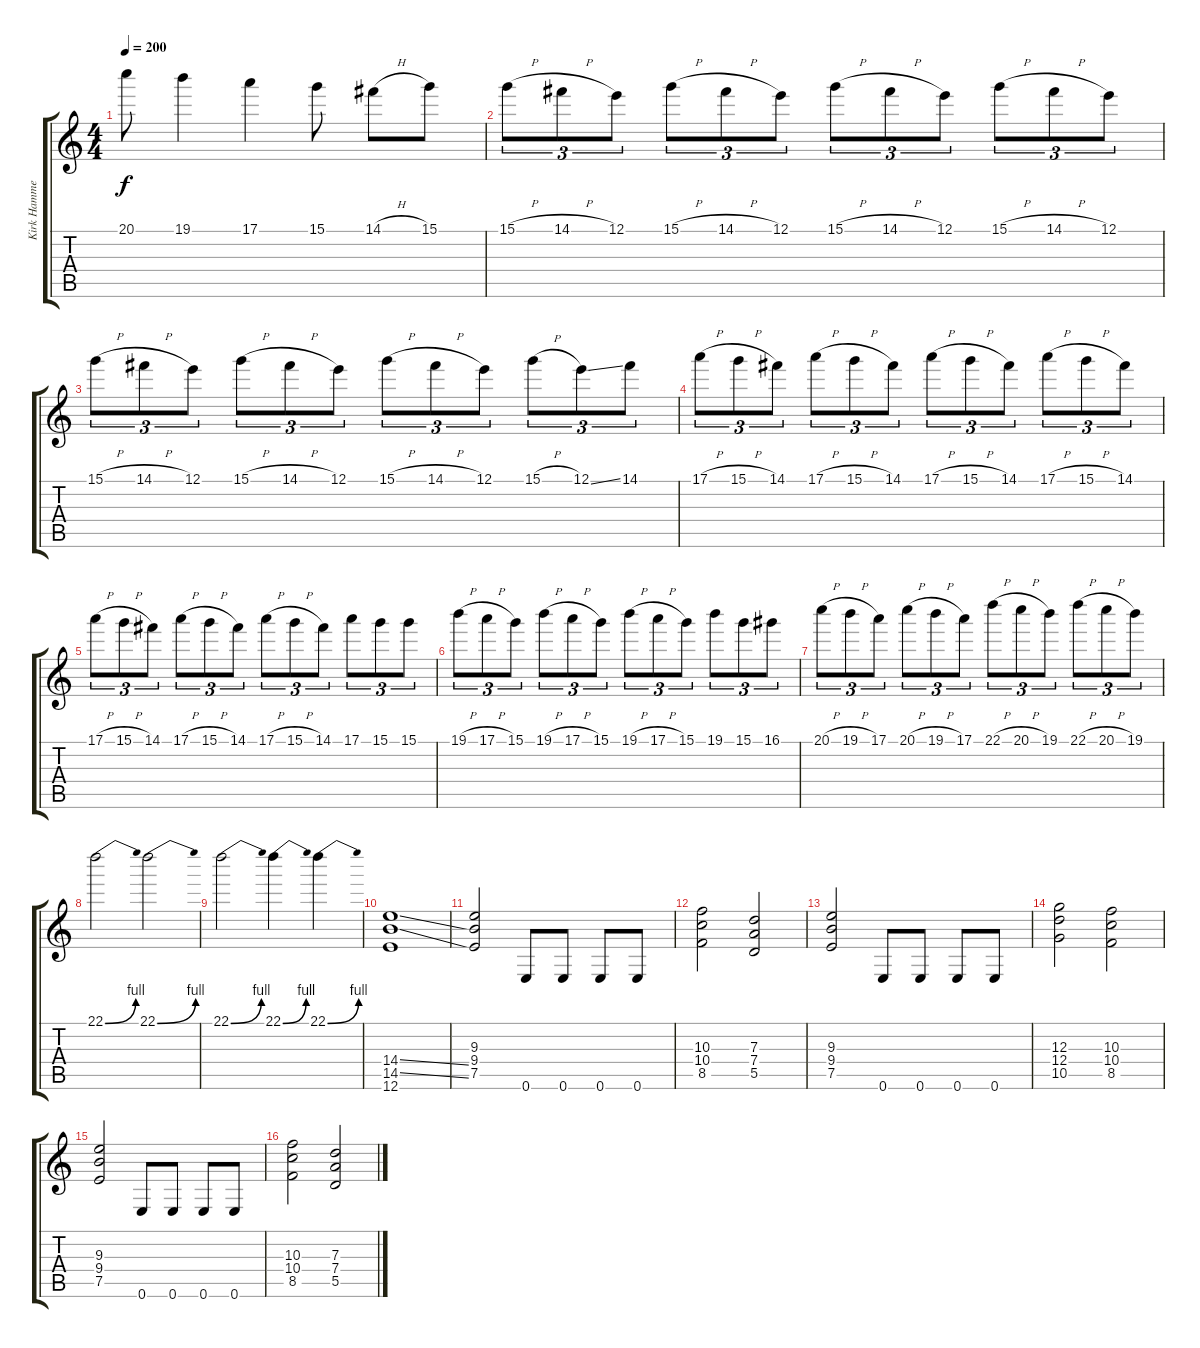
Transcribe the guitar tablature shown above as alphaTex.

\track ("Kirk Hammet (Guitar)" "Kirk Hamme") {instrument overdrivenguitar}
\staff {score tabs}
\tuning (E4 B3 G3 D3 A2 E2) {hide}
\ts (4 4)
\tempo 200
\clef g2
\ks c
20.1{t}.8{dy f} 19.1.4 17.1.4 15.1.8 14.1{h}.8 15.1.8 |
15.1{h}.8{tu (3 2)} 14.1{h}.8{tu (3 2)} 12.1.8{tu (3 2)} 15.1{h}.8{tu (3 2)} 14.1{h}.8{tu (3 2)} 12.1.8{tu (3 2)} 15.1{h}.8{tu (3 2)} 14.1{h}.8{tu (3 2)} 12.1.8{tu (3 2)} 15.1{h}.8{tu (3 2)} 14.1{h}.8{tu (3 2)} 12.1.8{tu (3 2)} |
15.1{h}.8{tu (3 2)} 14.1{h}.8{tu (3 2)} 12.1.8{tu (3 2)} 15.1{h}.8{tu (3 2)} 14.1{h}.8{tu (3 2)} 12.1.8{tu (3 2)} 15.1{h}.8{tu (3 2)} 14.1{h}.8{tu (3 2)} 12.1.8{tu (3 2)} 15.1{h}.8{tu (3 2)} 12.1{ss}.8{tu (3 2)} 14.1.8{tu (3 2)} |
17.1{h}.8{tu (3 2)} 15.1{h}.8{tu (3 2)} 14.1.8{tu (3 2)} 17.1{h}.8{tu (3 2)} 15.1{h}.8{tu (3 2)} 14.1.8{tu (3 2)} 17.1{h}.8{tu (3 2)} 15.1{h}.8{tu (3 2)} 14.1.8{tu (3 2)} 17.1{h}.8{tu (3 2)} 15.1{h}.8{tu (3 2)} 14.1.8{tu (3 2)} |
17.1{h}.8{tu (3 2)} 15.1{h}.8{tu (3 2)} 14.1.8{tu (3 2)} 17.1{h}.8{tu (3 2)} 15.1{h}.8{tu (3 2)} 14.1.8{tu (3 2)} 17.1{h}.8{tu (3 2)} 15.1{h}.8{tu (3 2)} 14.1.8{tu (3 2)} 17.1.8{tu (3 2)} 15.1.8{tu (3 2)} 15.1.8{tu (3 2)} |
19.1{h}.8{tu (3 2)} 17.1{h}.8{tu (3 2)} 15.1.8{tu (3 2)} 19.1{h}.8{tu (3 2)} 17.1{h}.8{tu (3 2)} 15.1.8{tu (3 2)} 19.1{h}.8{tu (3 2)} 17.1{h}.8{tu (3 2)} 15.1.8{tu (3 2)} 19.1.8{tu (3 2)} 15.1.8{tu (3 2)} 16.1.8{tu (3 2)} |
20.1{h}.8{tu (3 2)} 19.1{h}.8{tu (3 2)} 17.1.8{tu (3 2)} 20.1{h}.8{tu (3 2)} 19.1{h}.8{tu (3 2)} 17.1.8{tu (3 2)} 22.1{h}.8{tu (3 2)} 20.1{h}.8{tu (3 2)} 19.1.8{tu (3 2)} 22.1{h}.8{tu (3 2)} 20.1{h}.8{tu (3 2)} 19.1.8{tu (3 2)} |
22.1{be (bend 0 0 60 4)}.2 22.1{be (bend 0 0 60 4)}.2 |
22.1{be (bend 0 0 60 4)}.2 22.1{be (bend 0 0 60 4)}.4 22.1{be (bend 0 0 60 4)}.4 |
(14.4{ss} 14.5{ss} 12.6).1 |
(9.3 9.4 7.5).2 0.6.8 0.6.8 0.6.8 0.6.8 |
(10.3 10.4 8.5).2 (7.3 7.4 5.5).2 |
(9.3 9.4 7.5).2 0.6.8 0.6.8 0.6.8 0.6.8 |
(12.3 12.4 10.5).2 (10.3 10.4 8.5).2 |
(9.3 9.4 7.5).2 0.6.8 0.6.8 0.6.8 0.6.8 |
(10.3 10.4 8.5).2 (7.3 7.4 5.5).2
